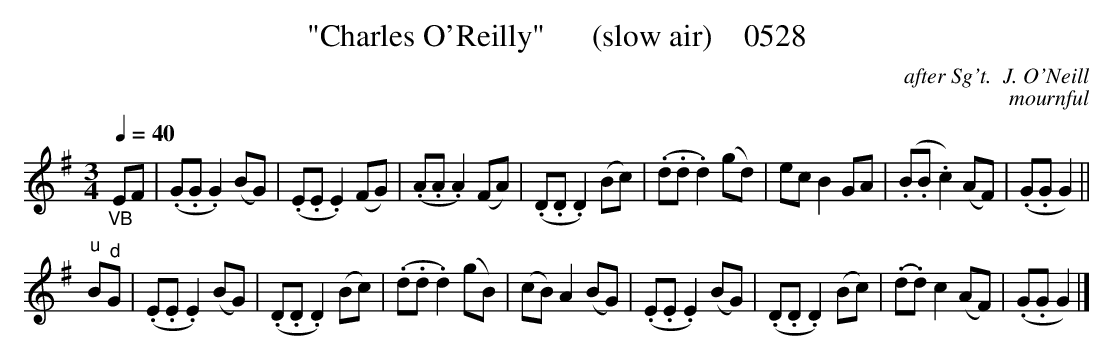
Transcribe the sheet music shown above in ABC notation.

X:1
T:"Charles O'Reilly"      (slow air)    0528
C:after Sg't.  J. O'Neill
C:mournful
Q:1/4=40
M:3/4
L:1/8
K:G
"_VB"EF|(.G.G .G2)(BG)|(.E.E .E2)(FG)|(.A.A .A2)(FA)|(.D.D .D2)(Bc)|(.d.d .d2)(gd)|ec B2GA|(.B.B .c2)(AF)|(.G.G G2)||
"^u"B"^d"G|(.E.E .E2)(BG)|(.D.D .D2)(Bc)|(.d.d .d2)(gB)|(cB) A2(BG)|(.E.E .E2)(BG)|(.D.D .D2)(Bc)|(.d.d) c2(AF)|(.G.G G2)|]
